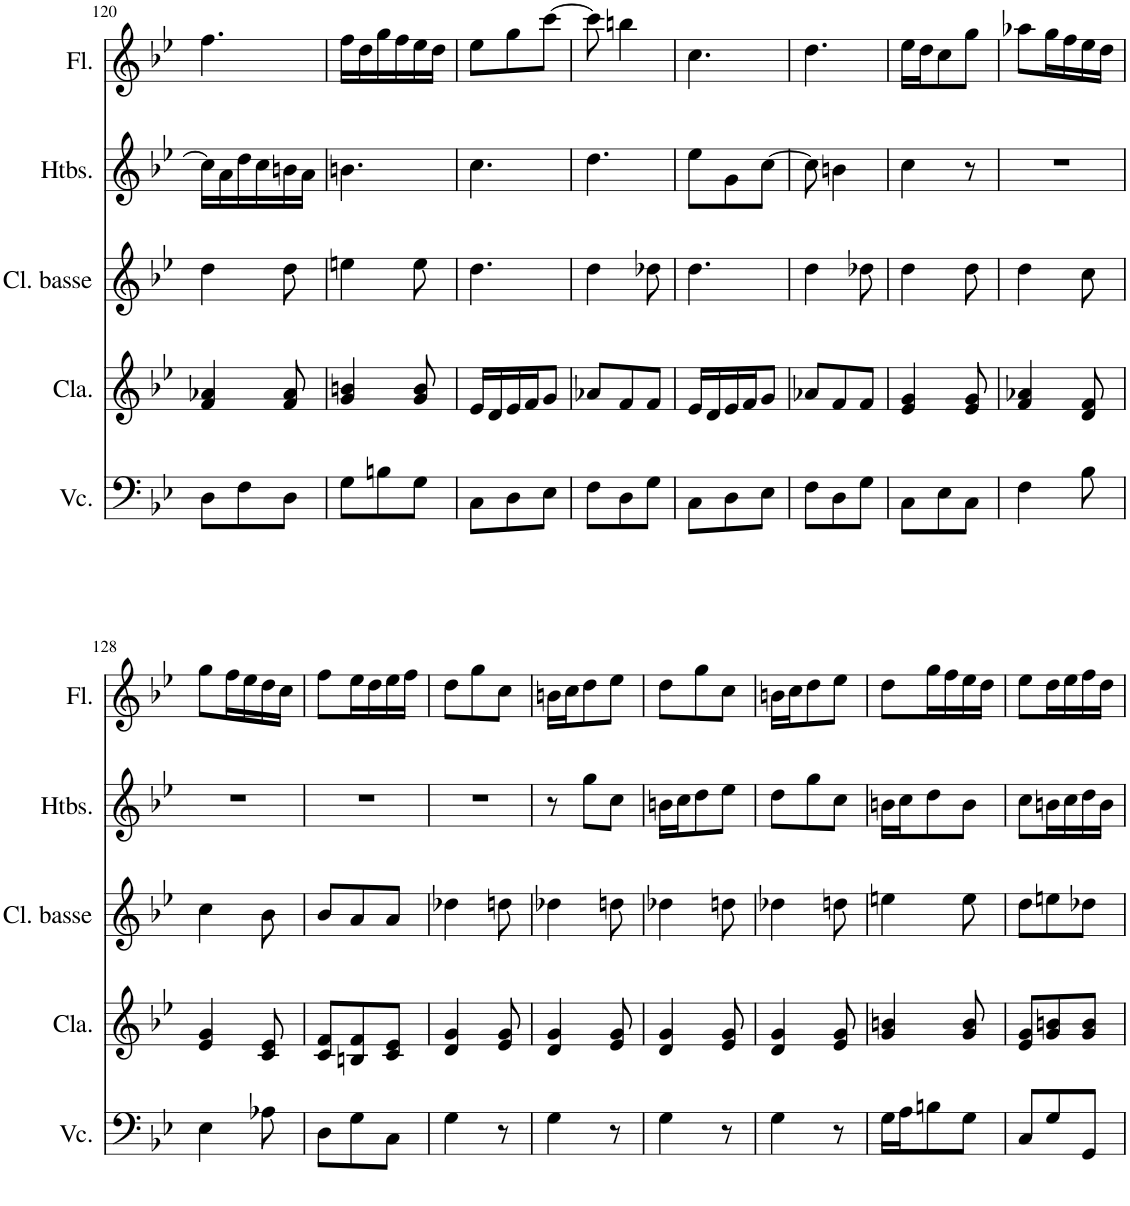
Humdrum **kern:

**kern	**kern	**kern	**kern	**kern
*part5	*part4	*part3	*part2	*part1
*staff5	*staff4	*staff3	*staff2	*staff1
*I"Violoncelle	*I"Clavecin	*I"Clarinette Basse, Clarinet	*I"Hautbois, Oboe	*I"Flûte, Flute
*I'Vc.	*I'Cla.	*I'Cl. basse	*I'Htbs.	*I'Fl.
!!LO:PB:g=z
*clefF4	*clefG2	*clefG2	*clefG2	*clefG2
*	*	*Trd8c14	*	*
*k[b-e-]	*k[b-e-]	*k[b-e-]	*k[b-e-]	*k[b-e-]
*M3/8	*M3/8	*M3/8	*M3/8	*M3/8
=120	=120	=120	=120	=120
8D\L	4f/ 4a-X/	4dd\	16cc\LL]	4.ff\
.	.	.	16a\	.
8F\	.	.	16dd\	.
.	.	.	16cc\	.
8D\J	8f/ 8a-/	8dd\	16bn\	.
.	.	.	16a\JJ	.
=121	=121	=121	=121	=121
8G\L	4g/ 4bn/	4een\	4.bn\	16ff\LL
.	.	.	.	16dd\
8Bn\	.	.	.	16gg\
.	.	.	.	16ff\
8G\J	8g/ 8b/	8ee\	.	16ee-\
.	.	.	.	16dd\JJ
=122	=122	=122	=122	=122
8C\L	16e-/LL	4.dd\	4.cc\	8ee-\L
.	16d/	.	.	.
8D\	16e-/	.	.	8gg\
.	16f/J	.	.	.
8E-\J	8g/J	.	.	[8ccc\J
=123	=123	=123	=123	=123
8F\L	8a-X/L	4dd\	4.dd\	8ccc\]
8D\	8f/	.	.	4bbn\
8G\J	8f/J	8dd-X\	.	.
=124	=124	=124	=124	=124
8C\L	16e-/LL	4.dd\	8ee-\L	4.cc\
.	16d/	.	.	.
8D\	16e-/	.	8g\	.
.	16f/J	.	.	.
8E-\J	8g/J	.	[8cc\J	.
=125	=125	=125	=125	=125
8F\L	8a-X/L	4dd\	8cc\]	4.dd\
8D\	8f/	.	4bn\	.
8G\J	8f/J	8dd-X\	.	.
=126	=126	=126	=126	=126
8C\L	4e-/ 4g/	4dd\	4cc\	16ee-\LL
.	.	.	.	16dd\J
8E-\	.	.	.	8cc\
8C\J	8e-/ 8g/	8dd\	8r	8gg\J
=127	=127	=127	=127	=127
4F\	4f/ 4a-X/	4dd\	4.r	8aa-X\L
.	.	.	.	16gg\L
.	.	.	.	16ff\
8B-\	8d/ 8f/	8cc\	.	16ee-\
.	.	.	.	16dd\JJ
!!LO:LB:g=z
=128	=128	=128	=128	=128
4E-\	4e-/ 4g/	4cc\	4.r	8gg\L
.	.	.	.	16ff\L
.	.	.	.	16ee-\
8A-X\	8c/ 8e-/	8b-\	.	16dd\
.	.	.	.	16cc\JJ
=129	=129	=129	=129	=129
8D\L	8c/ 8f/L	8b-/L	4.r	8ff\L
8G\	8Bn/ 8f/	8a/	.	16ee-\L
.	.	.	.	16dd\
8C\J	8c/ 8e-/J	8a/J	.	16ee-\
.	.	.	.	16ff\JJ
=130	=130	=130	=130	=130
4G\	4d/ 4g/	4dd-X\	4.r	8dd\L
.	.	.	.	8gg\
8r	8e-/ 8g/	8ddn\	.	8cc\J
=131	=131	=131	=131	=131
4G\	4d/ 4g/	4dd-X\	8r	16bn\LL
.	.	.	.	16cc\J
.	.	.	8gg\L	8dd\
8r	8e-/ 8g/	8ddn\	8cc\J	8ee-\J
=132	=132	=132	=132	=132
4G\	4d/ 4g/	4dd-X\	16bn\LL	8dd\L
.	.	.	16cc\J	.
.	.	.	8dd\	8gg\
8r	8e-/ 8g/	8ddn\	8ee-\J	8cc\J
=133	=133	=133	=133	=133
4G\	4d/ 4g/	4dd-X\	8dd\L	16bn\LL
.	.	.	.	16cc\J
.	.	.	8gg\	8dd\
8r	8e-/ 8g/	8ddn\	8cc\J	8ee-\J
=134	=134	=134	=134	=134
16G\LL	4g/ 4bn/	4een\	16bn\LL	8dd\L
16A\J	.	.	16cc\J	.
8Bn\	.	.	8dd\	16gg\L
.	.	.	.	16ff\
8G\J	8g/ 8b/	8ee\	8b\J	16ee-\
.	.	.	.	16dd\JJ
=135	=135	=135	=135	=135
8C/L	8e-/ 8g/L	8dd\L	8cc\L	8ee-\L
8G/	8g/ 8bn/	8een\	16bn\L	16dd\L
.	.	.	16cc\	16ee-\
8GG/J	8g/ 8b/J	8dd-X\J	16dd\	16ff\
.	.	.	16b\JJ	16dd\JJ
=	=	=	=	=
*-	*-	*-	*-	*-
